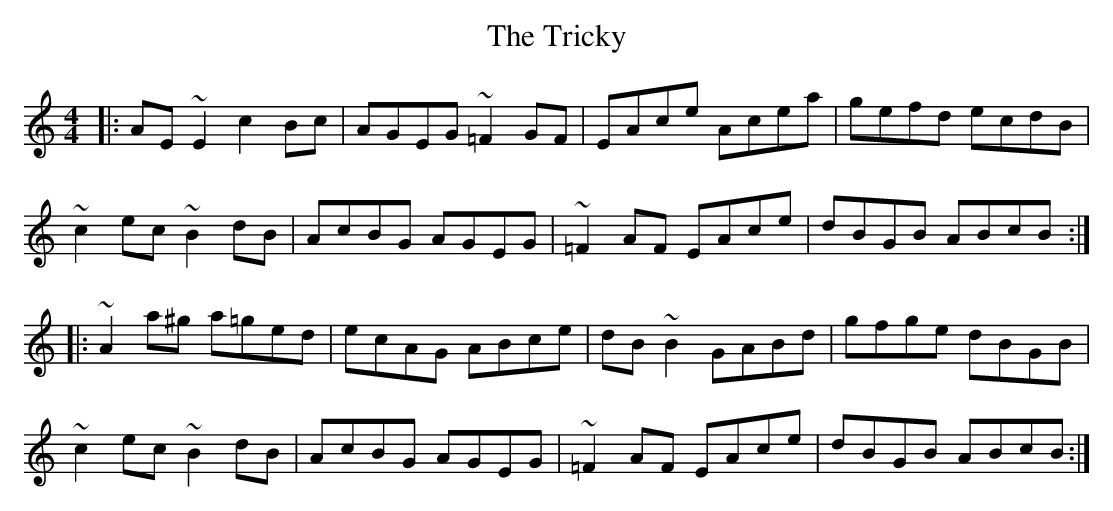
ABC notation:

X:1
T: The Tricky
M: 4/4
L: 1/8
K: Amin
|:AE~E2 c2Bc|AGEG ~=F2GF|EAce Acea|gefd ecdB|
~c2ec ~B2dB|AcBG AGEG|~=F2AF EAce|dBGB ABcB:|
|:~A2a^g a=ged|ecAG ABce|dB~B2 GABd|gfge dBGB|
~c2ec ~B2dB|AcBG AGEG|~=F2AF EAce|dBGB ABcB:|
